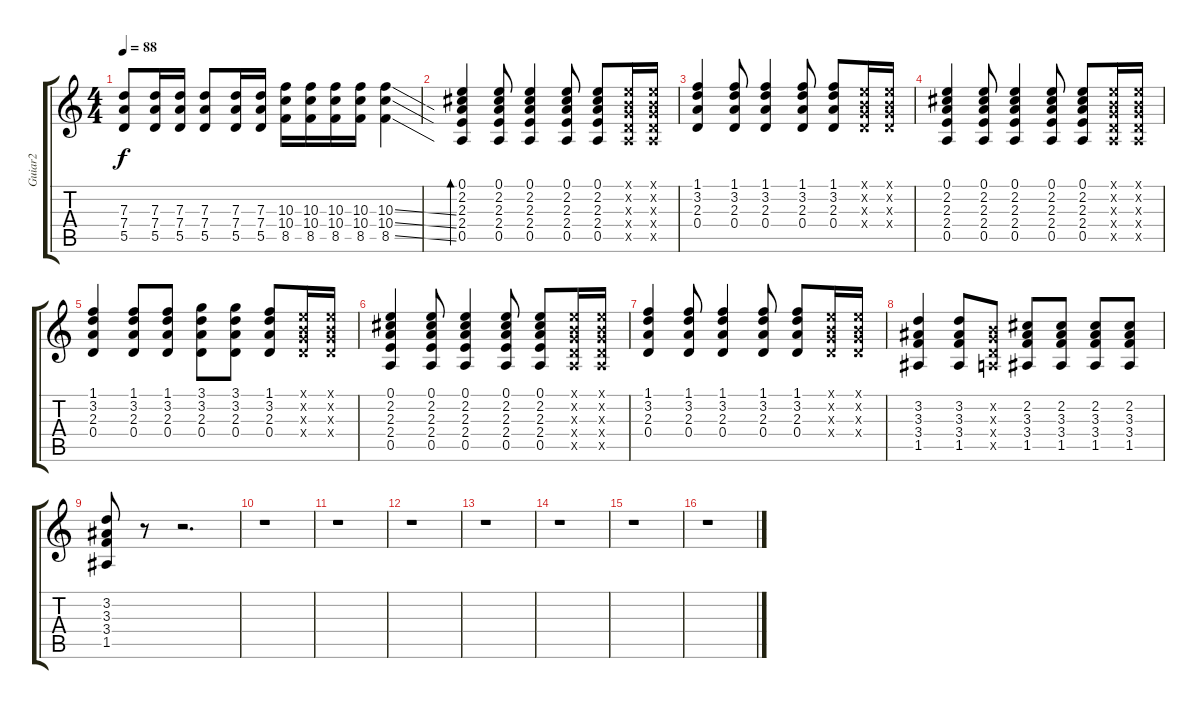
\track ("Guiar2" "Guiar2") {instrument electricguitarclean}
\staff {score tabs}
\tuning (E4 B3 G3 D3 A2 E2) {hide}
\ts (4 4)
\tempo 88
\clef g2
\ks c
(7.3 7.4 5.5).8{dy f} (7.3 7.4 5.5).16 (7.3 7.4 5.5).16 (7.3 7.4 5.5).8 (7.3 7.4 5.5).16 (7.3 7.4 5.5).16 (10.3 10.4 8.5).16 (10.3 10.4 8.5).16 (10.3 10.4 8.5).16 (10.3 10.4 8.5).16 (10.3{ss} 10.4{ss} 8.5{ss}).4 |
(0.1 2.2 2.3 2.4 0.5).4{bd 60 volume 13 instrument acousticguitarsteel} (0.1 2.2 2.3 2.4 0.5).8 (0.1 2.2 2.3 2.4 0.5).4 (0.1 2.2 2.3 2.4 0.5).8 (0.1 2.2 2.3 2.4 0.5).8 (0.1{x} 0.2{x} 0.3{x} 0.4{x} 0.5{x}).16 (0.1{x} 0.2{x} 0.3{x} 0.4{x} 0.5{x}).16 |
(1.1 3.2 2.3 0.4).4 (1.1 3.2 2.3 0.4).8 (1.1 3.2 2.3 0.4).4 (1.1 3.2 2.3 0.4).8 (1.1 3.2 2.3 0.4).8 (0.1{x} 0.2{x} 0.3{x} 0.4{x}).16 (0.1{x} 0.2{x} 0.3{x} 0.4{x}).16 |
(0.1 2.2 2.3 2.4 0.5).4 (0.1 2.2 2.3 2.4 0.5).8 (0.1 2.2 2.3 2.4 0.5).4 (0.1 2.2 2.3 2.4 0.5).8 (0.1 2.2 2.3 2.4 0.5).8 (0.1{x} 0.2{x} 0.3{x} 0.4{x} 0.5{x}).16 (0.1{x} 0.2{x} 0.3{x} 0.4{x} 0.5{x}).16 |
(1.1 3.2 2.3 0.4).4 (1.1 3.2 2.3 0.4).8 (1.1 3.2 2.3 0.4).8 (3.1 3.2 2.3 0.4).8 (3.1 3.2 2.3 0.4).8 (1.1 3.2 2.3 0.4).8 (0.1{x} 0.2{x} 0.3{x} 0.4{x}).16 (0.1{x} 0.2{x} 0.3{x} 0.4{x}).16 |
(0.1 2.2 2.3 2.4 0.5).4 (0.1 2.2 2.3 2.4 0.5).8 (0.1 2.2 2.3 2.4 0.5).4 (0.1 2.2 2.3 2.4 0.5).8 (0.1 2.2 2.3 2.4 0.5).8 (0.1{x} 0.2{x} 0.3{x} 0.4{x} 0.5{x}).16 (0.1{x} 0.2{x} 0.3{x} 0.4{x} 0.5{x}).16 |
(1.1 3.2 2.3 0.4).4 (1.1 3.2 2.3 0.4).8 (1.1 3.2 2.3 0.4).4 (1.1 3.2 2.3 0.4).8 (1.1 3.2 2.3 0.4).8 (0.1{x} 0.2{x} 0.3{x} 0.4{x}).16 (0.1{x} 0.2{x} 0.3{x} 0.4{x}).16 |
(3.2 3.3 3.4 1.5).4 (3.2 3.3 3.4 1.5).8 (0.2{x} 0.3{x} 0.4{x} 0.5{x}).8 (2.2 3.3 3.4 1.5).8 (2.2 3.3 3.4 1.5).8 (2.2 3.3 3.4 1.5).8 (2.2 3.3 3.4 1.5).8 |
(3.2 3.3 3.4 1.5).8 r.8 r.2{d} |
r.1 |
r.1 |
r.1 |
r.1 |
r.1 |
r.1 |
r.1
